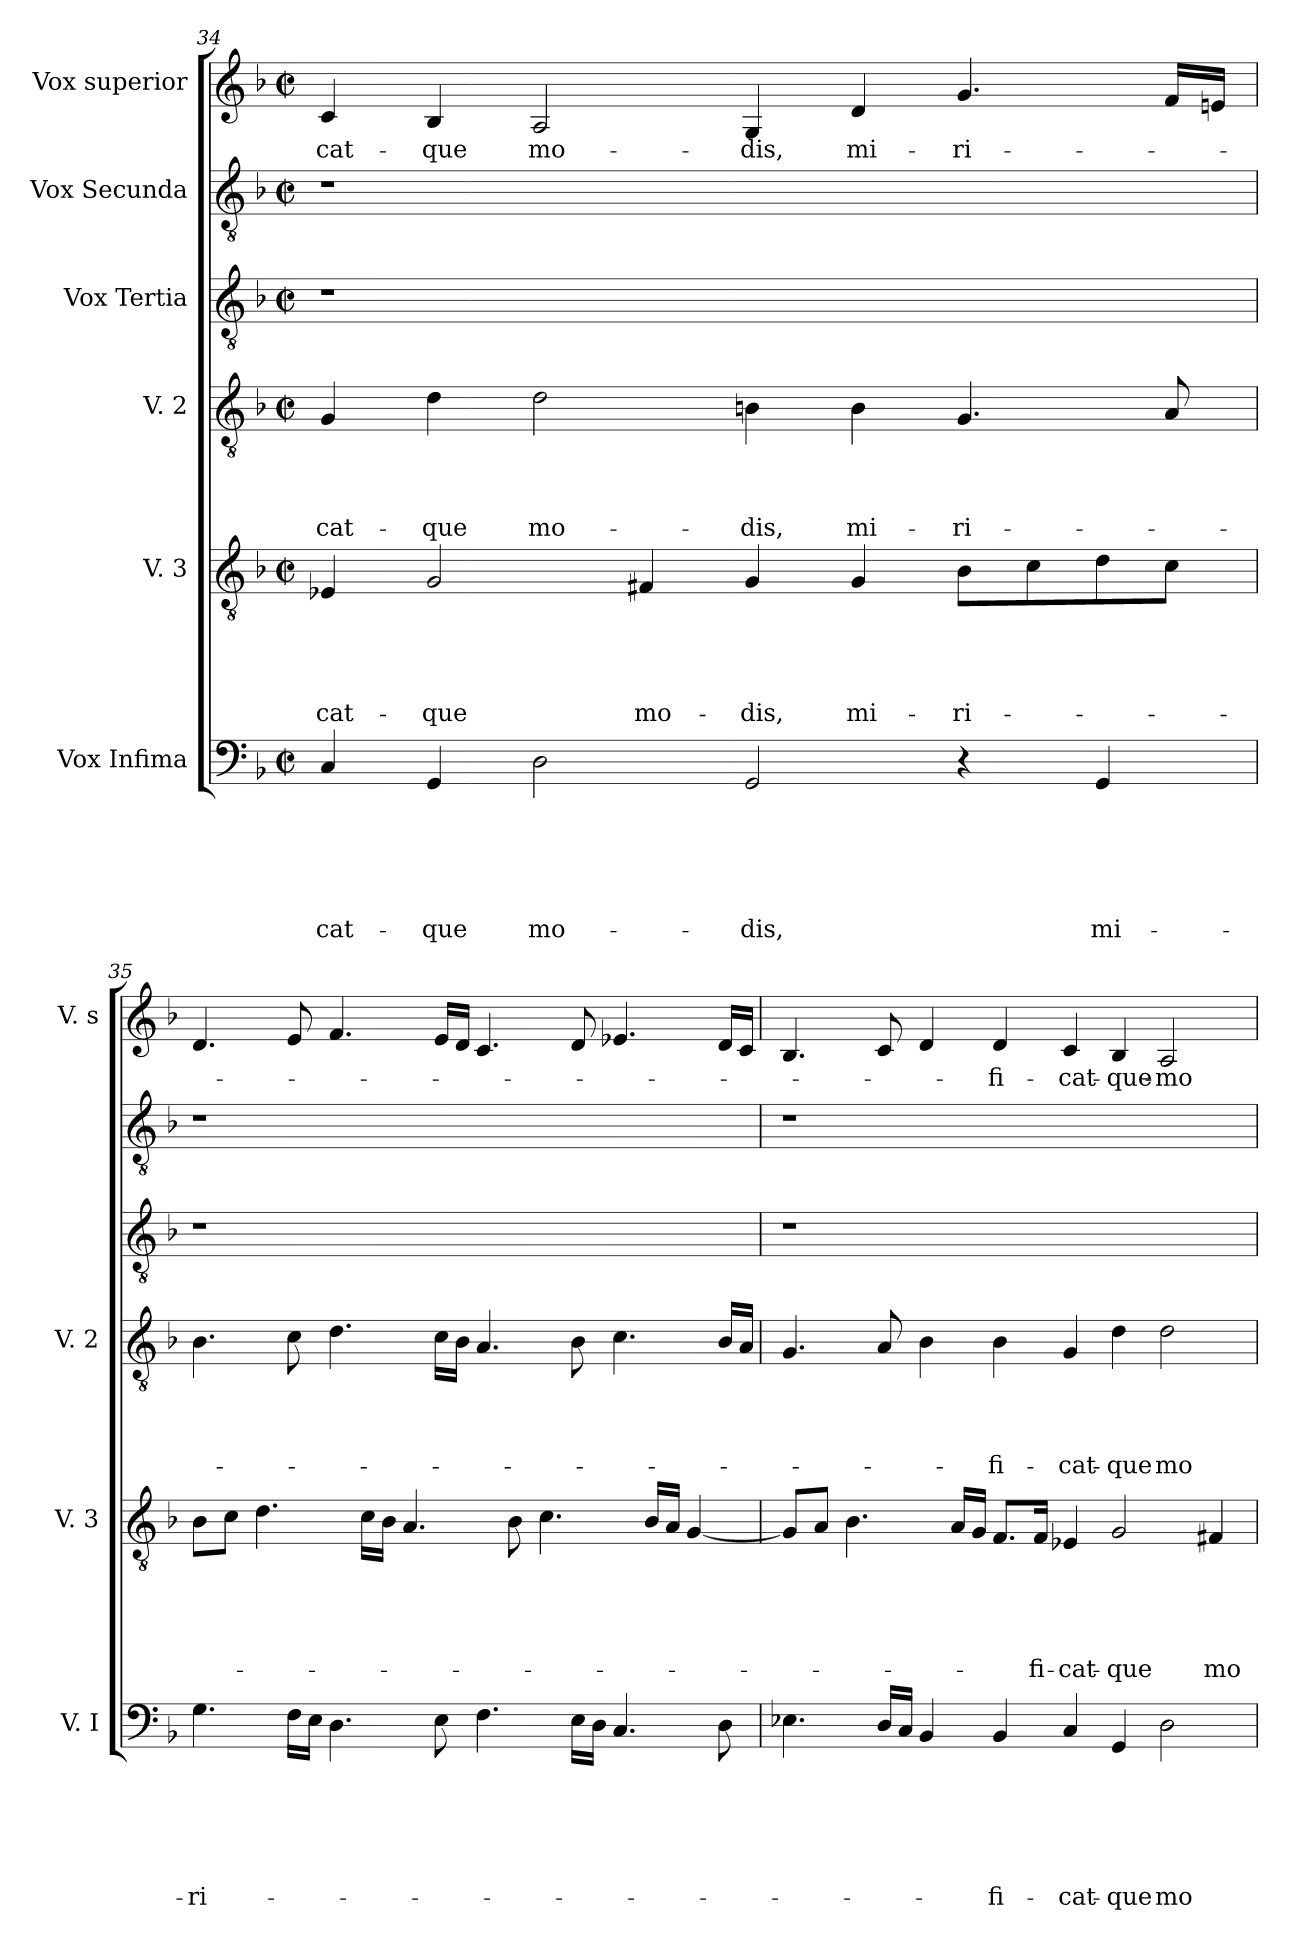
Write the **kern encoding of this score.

**kern	**text	**text	**text	**text	**text	**text	**kern	**text	**text	**text	**text	**text	**kern	**text	**text	**text	**text	**kern	**kern	**kern	**text
*part6	*part6	*part6	*part6	*part6	*part6	*part6	*part5	*part5	*part5	*part5	*part5	*part5	*part4	*part4	*part4	*part4	*part4	*part3	*part2	*part1	*part1
*staff6	*staff6	*staff6	*staff6	*staff6	*staff6	*staff6	*staff5	*staff5	*staff5	*staff5	*staff5	*staff5	*staff4	*staff4	*staff4	*staff4	*staff4	*staff3	*staff2	*staff1	*staff1
*I"Vox Infima	*	*	*	*	*	*	*I"V. 3	*	*	*	*	*	*I"V. 2	*	*	*	*	*I"Vox Tertia	*I"Vox Secunda	*I"Vox superior	*
*I'V. I	*	*	*	*	*	*	*I'V. 3	*	*	*	*	*	*I'V. 2	*	*	*	*	*	*	*I'V. s	*
*clefF4	*	*	*	*	*	*	*clefGv2	*	*	*	*	*	*clefGv2	*	*	*	*	*clefGv2	*clefGv2	*clefG2	*
*k[b-]	*	*	*	*	*	*	*k[b-]	*	*	*	*	*	*k[b-]	*	*	*	*	*k[b-]	*k[b-]	*k[b-]	*
*F:	*	*	*	*	*	*	*F:	*	*	*	*	*	*F:	*	*	*	*	*F:	*F:	*F:	*
*M2/2	*	*	*	*	*	*	*M2/2	*	*	*	*	*	*M2/2	*	*	*	*	*M2/2	*M2/2	*M2/2	*
*met(c|)	*	*	*	*	*	*	*met(c|)	*	*	*	*	*	*met(c|)	*	*	*	*	*met(c|)	*met(c|)	*met(c|)	*
=34	=34	=34	=34	=34	=34	=34	=34	=34	=34	=34	=34	=34	=34	=34	=34	=34	=34	=34	=34	=34	=34
!	!	!	!	!	!	!LO:LY:b	!	!	!	!	!	!LO:LY:b	!	!	!	!	!LO:LY:b	!	!	!	!LO:LY:b
4C/	.	.	.	.	.	-cat-	4E-X/	.	.	.	.	-cat-	4G/	.	.	.	-cat-	1r	1r	4c/	-cat-
!	!	!	!	!	!	!LO:LY:b	!	!	!	!	!	!LO:LY:b	!	!	!	!	!LO:LY:b	!	!	!	!LO:LY:b
4GG/	.	.	.	.	.	-que	2G/	.	.	.	.	-que	4d\	.	.	.	-que	.	.	4B-/	-que
!	!	!	!	!	!	!LO:LY:b	!	!	!	!	!	!	!	!	!	!	!LO:LY:b	!	!	!	!LO:LY:b
2D\	.	.	.	.	.	mo-	.	.	.	.	.	.	2d\	.	.	.	mo-	.	.	2A/	mo-
!	!	!	!	!	!	!	!	!	!	!	!	!LO:LY:b	!	!	!	!	!	!	!	!	!
.	.	.	.	.	.	.	4F#X/	.	.	.	.	mo-	.	.	.	.	.	.	.	.	.
!	!	!	!	!	!	!LO:LY:b	!	!	!	!	!	!LO:LY:b	!	!	!	!	!LO:LY:b	!	!	!	!LO:LY:b
2GG/	.	.	.	.	.	-dis,	4G/	.	.	.	.	-dis,	4Bn\	.	.	.	-dis,	1ryy	1ryy	4G/	-dis,
!	!	!	!	!	!	!	!	!	!	!	!	!LO:LY:b	!	!	!	!	!LO:LY:b	!	!	!	!LO:LY:b
.	.	.	.	.	.	.	4G/	.	.	.	.	mi-	4B\	.	.	.	mi-	.	.	4d/	mi-
!	!	!	!	!	!	!	!	!	!	!	!	!LO:LY:b	!	!	!	!	!LO:LY:b	!	!	!	!LO:LY:b
4r	.	.	.	.	.	.	8B-\L	.	.	.	.	-ri-	4.G/	.	.	.	-ri-	.	.	4.g/	-ri-
.	.	.	.	.	.	.	8c\	.	.	.	.	.	.	.	.	.	.	.	.	.	.
!	!	!	!	!	!	!LO:LY:b	!	!	!	!	!	!	!	!	!	!	!	!	!	!	!
4GG/	.	.	.	.	.	mi-	8d\	.	.	.	.	.	.	.	.	.	.	.	.	.	.
.	.	.	.	.	.	.	8c\J	.	.	.	.	.	8A/	.	.	.	.	.	.	16f/LL	.
.	.	.	.	.	.	.	.	.	.	.	.	.	.	.	.	.	.	.	.	16en/JJ	.
!!LO:LB:g=z
=35	=35	=35	=35	=35	=35	=35	=35	=35	=35	=35	=35	=35	=35	=35	=35	=35	=35	=35	=35	=35	=35
!	!	!	!	!	!	!LO:LY:b	!	!	!	!	!	!	!	!	!	!	!	!	!	!	!
4.G\	.	.	.	.	.	-ri-	8B-\L	.	.	.	.	.	4.B-\	.	.	.	.	1r	1r	4.d/	.
.	.	.	.	.	.	.	8c\J	.	.	.	.	.	.	.	.	.	.	.	.	.	.
.	.	.	.	.	.	.	4.d\	.	.	.	.	.	.	.	.	.	.	.	.	.	.
16F\LL	.	.	.	.	.	.	.	.	.	.	.	.	8c\	.	.	.	.	.	.	8e/	.
16E\JJ	.	.	.	.	.	.	.	.	.	.	.	.	.	.	.	.	.	.	.	.	.
4.D\	.	.	.	.	.	.	.	.	.	.	.	.	4.d\	.	.	.	.	.	.	4.f/	.
.	.	.	.	.	.	.	16c\LL	.	.	.	.	.	.	.	.	.	.	.	.	.	.
.	.	.	.	.	.	.	16B-\JJ	.	.	.	.	.	.	.	.	.	.	.	.	.	.
.	.	.	.	.	.	.	4.A/	.	.	.	.	.	.	.	.	.	.	.	.	.	.
8E\	.	.	.	.	.	.	.	.	.	.	.	.	16c\LL	.	.	.	.	.	.	16e/LL	.
.	.	.	.	.	.	.	.	.	.	.	.	.	16B-\JJ	.	.	.	.	.	.	16d/JJ	.
4.F\	.	.	.	.	.	.	.	.	.	.	.	.	4.A/	.	.	.	.	1ryy	1ryy	4.c/	.
.	.	.	.	.	.	.	8B-\	.	.	.	.	.	.	.	.	.	.	.	.	.	.
.	.	.	.	.	.	.	4.c\	.	.	.	.	.	.	.	.	.	.	.	.	.	.
16E\LL	.	.	.	.	.	.	.	.	.	.	.	.	8B-\	.	.	.	.	.	.	8d/	.
16D\JJ	.	.	.	.	.	.	.	.	.	.	.	.	.	.	.	.	.	.	.	.	.
4.C/	.	.	.	.	.	.	.	.	.	.	.	.	4.c\	.	.	.	.	.	.	4.e-X/	.
.	.	.	.	.	.	.	16B-/LL	.	.	.	.	.	.	.	.	.	.	.	.	.	.
.	.	.	.	.	.	.	16A/JJ	.	.	.	.	.	.	.	.	.	.	.	.	.	.
.	.	.	.	.	.	.	[<4G/	.	.	.	.	.	.	.	.	.	.	.	.	.	.
8D\	.	.	.	.	.	.	.	.	.	.	.	.	16B-/LL	.	.	.	.	.	.	16d/LL	.
.	.	.	.	.	.	.	.	.	.	.	.	.	16A/JJ	.	.	.	.	.	.	16c/JJ	.
=36	=36	=36	=36	=36	=36	=36	=36	=36	=36	=36	=36	=36	=36	=36	=36	=36	=36	=36	=36	=36	=36
4.E-X\	.	.	.	.	.	.	8G/L]	.	.	.	.	.	4.G/	.	.	.	.	1r	1r	4.B-/	.
.	.	.	.	.	.	.	8A/J	.	.	.	.	.	.	.	.	.	.	.	.	.	.
.	.	.	.	.	.	.	4.B-\	.	.	.	.	.	.	.	.	.	.	.	.	.	.
16D/LL	.	.	.	.	.	.	.	.	.	.	.	.	8A/	.	.	.	.	.	.	8c/	.
16C/JJ	.	.	.	.	.	.	.	.	.	.	.	.	.	.	.	.	.	.	.	.	.
4BB-/	.	.	.	.	.	.	.	.	.	.	.	.	4B-\	.	.	.	.	.	.	4d/	.
.	.	.	.	.	.	.	16A/LL	.	.	.	.	.	.	.	.	.	.	.	.	.	.
.	.	.	.	.	.	.	16G/JJ	.	.	.	.	.	.	.	.	.	.	.	.	.	.
!	!	!	!	!	!	!LO:LY:b	!	!	!	!	!	!	!	!	!	!	!LO:LY:b	!	!	!	!LO:LY:b
4BB-/	.	.	.	.	.	-fi-	8.F/L	.	.	.	.	.	4B-\	.	.	.	-fi-	.	.	4d/	-fi-
!	!	!	!	!	!	!	!	!	!	!	!	!LO:LY:b	!	!	!	!	!	!	!	!	!
.	.	.	.	.	.	.	16F/Jk	.	.	.	.	-fi-	.	.	.	.	.	.	.	.	.
!	!	!	!	!	!	!LO:LY:b	!	!	!	!	!	!LO:LY:b	!	!	!	!	!LO:LY:b	!	!	!	!LO:LY:b
4C/	.	.	.	.	.	-cat-	4E-X/	.	.	.	.	-cat-	4G/	.	.	.	-cat-	1ryy	1ryy	4c/	-cat-
!	!	!	!	!	!	!LO:LY:b	!	!	!	!	!	!LO:LY:b	!	!	!	!	!LO:LY:b	!	!	!	!LO:LY:b
4GG/	.	.	.	.	.	-que	2G/	.	.	.	.	-que	4d\	.	.	.	-que	.	.	4B-/	-que-
!	!	!	!	!	!	!LO:LY:b	!	!	!	!	!	!	!	!	!	!	!LO:LY:b	!	!	!	!LO:LY:b
2D\	.	.	.	.	.	mo-	.	.	.	.	.	.	2d\	.	.	.	mo-	.	.	2A/	-mo-
!	!	!	!	!	!	!	!	!	!	!	!	!LO:LY:b	!	!	!	!	!	!	!	!	!
.	.	.	.	.	.	.	4F#X/	.	.	.	.	mo-	.	.	.	.	.	.	.	.	.
=	=	=	=	=	=	=	=	=	=	=	=	=	=	=	=	=	=	=	=	=	=
*-	*-	*-	*-	*-	*-	*-	*-	*-	*-	*-	*-	*-	*-	*-	*-	*-	*-	*-	*-	*-	*-
